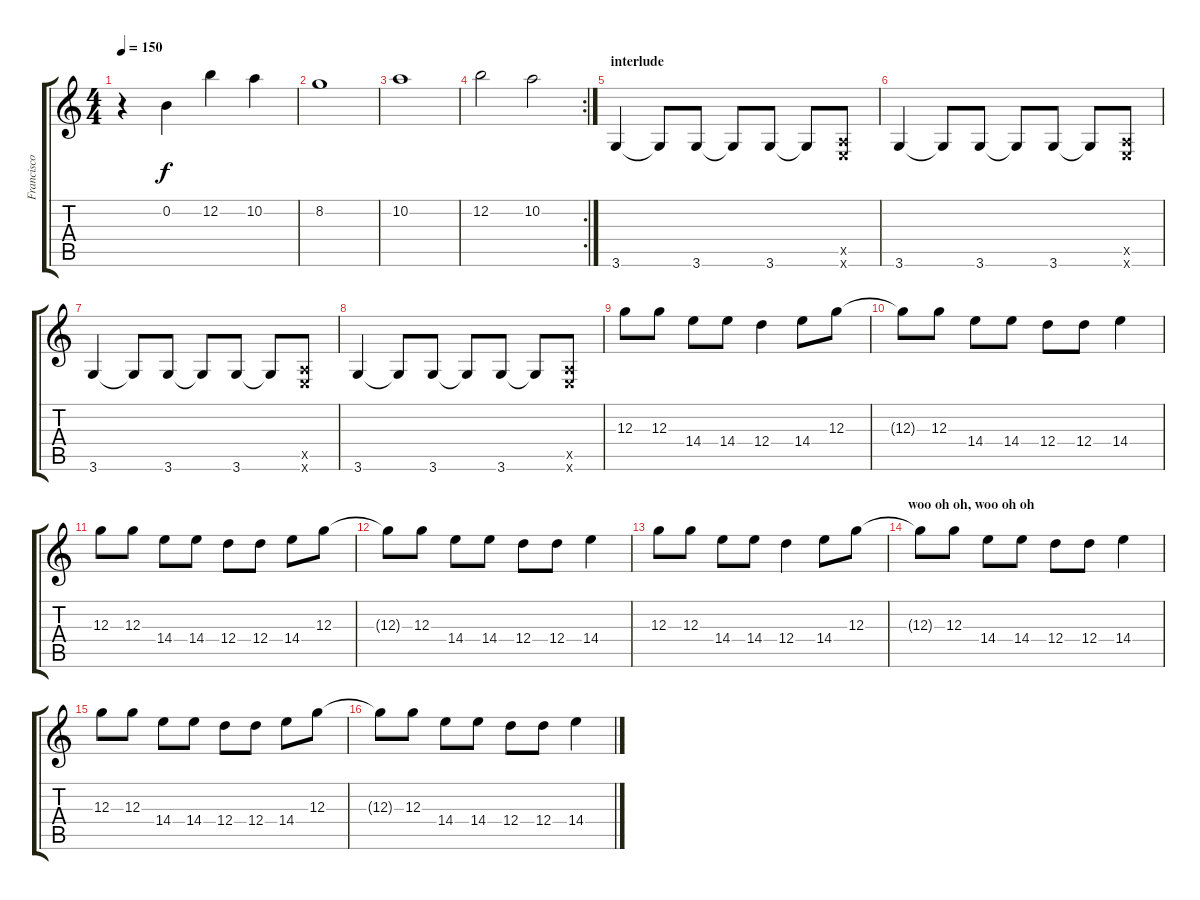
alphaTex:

\track ("Francisco Risso [Lead] G scale" "Francisco ") {instrument distortionguitar}
\staff {score tabs}
\tuning (E4 B3 G3 D3 A2 E2) {hide}
\ts (4 4)
\tempo 150
\clef g2
\ks c
r.4{dy f} 0.2.4 12.2.4 10.2.4 |
8.2.1 |
10.2.1 |
\rc 2
12.2.2 10.2.2 |
\section ("" "interlude")
3.6.4 3.6{t}.8 3.6.8 3.6{t}.8 3.6.8 3.6{t}.8 (0.5{x} 0.6{x}).8 |
3.6.4 3.6{t}.8 3.6.8 3.6{t}.8 3.6.8 3.6{t}.8 (0.5{x} 0.6{x}).8 |
3.6.4 3.6{t}.8 3.6.8 3.6{t}.8 3.6.8 3.6{t}.8 (0.5{x} 0.6{x}).8 |
3.6.4 3.6{t}.8 3.6.8 3.6{t}.8 3.6.8 3.6{t}.8 (0.5{x} 0.6{x}).8 |
12.3.8 12.3.8 14.4.8 14.4.8 12.4.4 14.4.8 12.3.8 |
12.3{t}.8 12.3.8 14.4.8 14.4.8 12.4.8 12.4.8 14.4.4 |
12.3.8 12.3.8 14.4.8 14.4.8 12.4.8 12.4.8 14.4.8 12.3.8 |
12.3{t}.8 12.3.8 14.4.8 14.4.8 12.4.8 12.4.8 14.4.4 |
12.3.8 12.3.8 14.4.8 14.4.8 12.4.4 14.4.8 12.3.8 |
\section ("" "woo oh oh, woo oh oh ")
12.3{t}.8 12.3.8 14.4.8 14.4.8 12.4.8 12.4.8 14.4.4 |
12.3.8 12.3.8 14.4.8 14.4.8 12.4.8 12.4.8 14.4.8 12.3.8 |
12.3{t}.8 12.3.8 14.4.8 14.4.8 12.4.8 12.4.8 14.4.4
